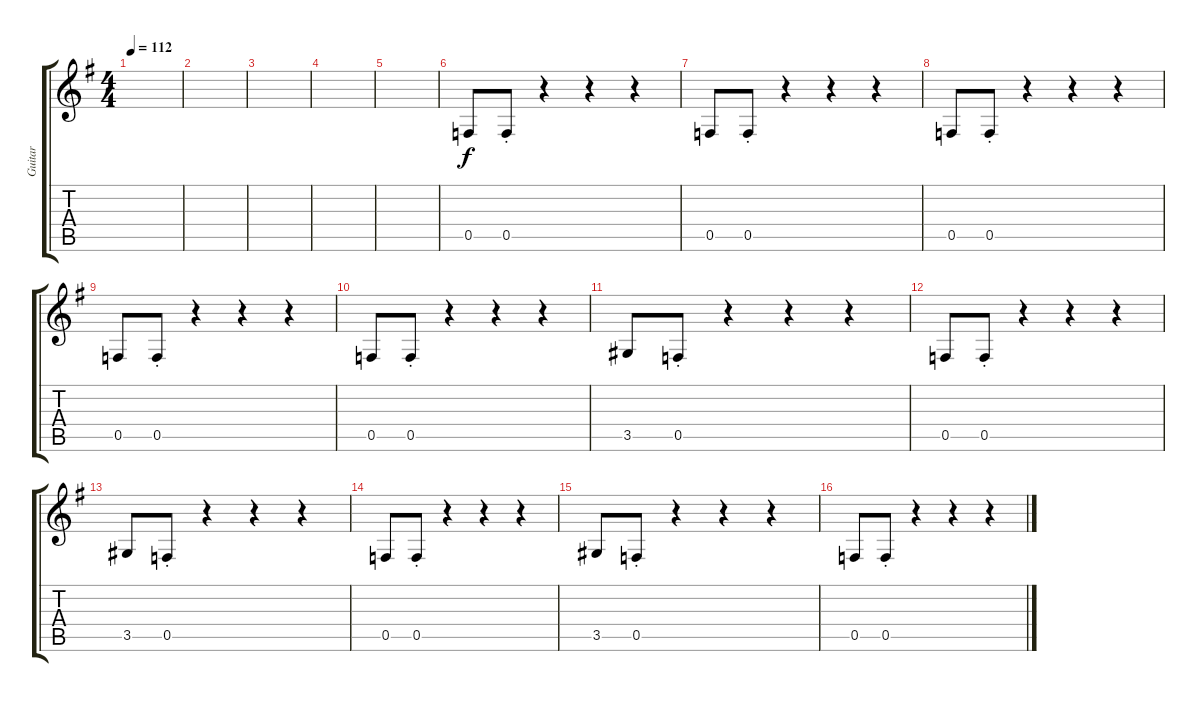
\track ("Guitar" "Guitar") {instrument electricguitarclean}
\staff {score tabs}
\tuning (C4 G3 Eb3 Bb2 F2 C2) {hide}
\ts (4 4)
\tempo 112
\clef g2
\ks g
|
|
|
|
|
0.5.8{instrument distortionguitar} 0.5{st}.8 r.4 r.4 r.4 |
0.5.8 0.5{st}.8 r.4 r.4 r.4 |
0.5.8 0.5{st}.8 r.4 r.4 r.4 |
0.5.8 0.5{st}.8 r.4 r.4 r.4 |
0.5.8 0.5{st}.8 r.4 r.4 r.4 |
3.5.8 0.5{st}.8 r.4 r.4 r.4 |
0.5.8 0.5{st}.8 r.4 r.4 r.4 |
3.5.8 0.5{st}.8 r.4 r.4 r.4 |
0.5.8 0.5{st}.8 r.4 r.4 r.4 |
3.5.8 0.5{st}.8 r.4 r.4 r.4 |
0.5.8 0.5{st}.8 r.4 r.4 r.4
